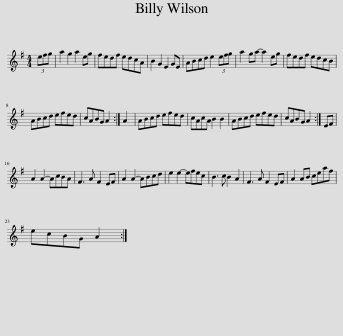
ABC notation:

X:1
L:1/8
M:4/4
I:linebreak $
K:G
V:1 treble
V:1
 (3efg | a2 g2 a2 eg | fedf edcA | B2 G2 E2 GE | ABcd e2 (3efg | %5
 a2 ga- a2 eg | fedf edcB |$ ABcd efed | cABG A2 :| A2 | %10
 ABcd efed | cAcA B2 B2 | ABcd efed | cABG A2 :| EF |$ %15
 A2 A2- AcBA | F3 A F2 EF | A2 A2- ABcd | e2 e2- efec | B3 c B2 A2 | %20
 F3 A F2 EF | A2 AB ceaf |$ ecBG A2 :| %23
